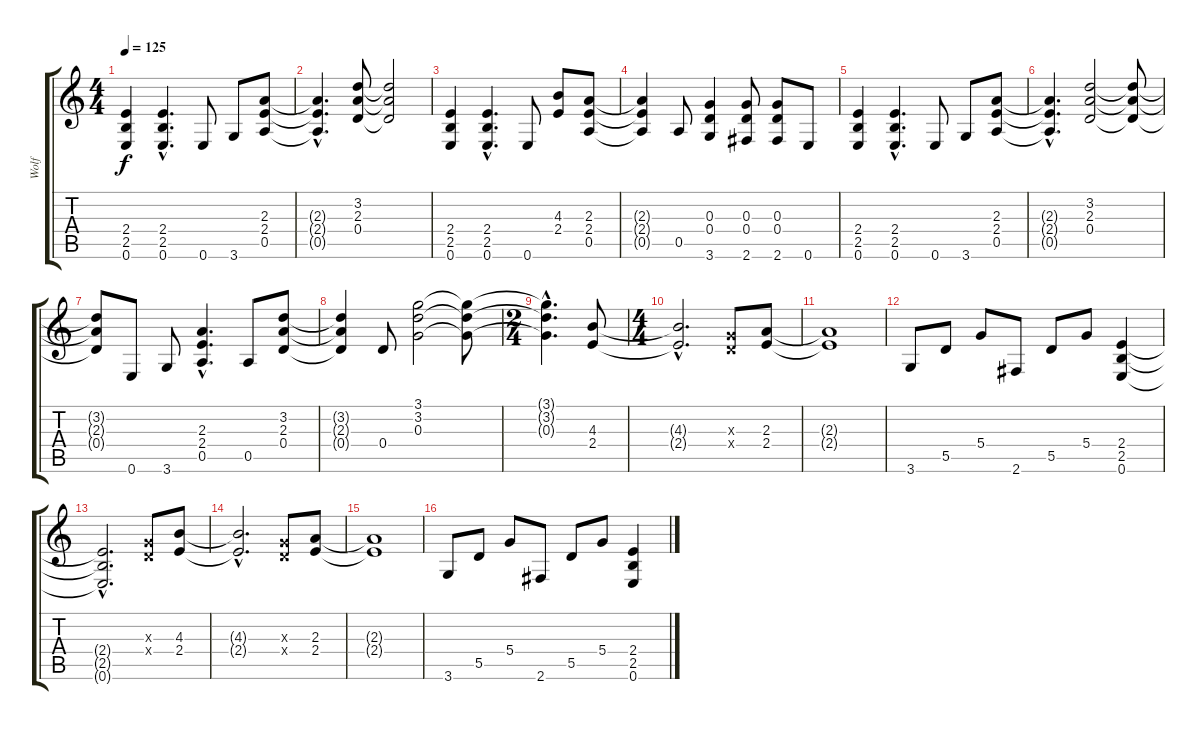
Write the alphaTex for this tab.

\track ("Wolf" "Wolf") {instrument overdrivenguitar}
\staff {score tabs}
\tuning (E4 B3 G3 D3 A2 E2) {hide}
\ts (4 4)
\tempo 125
\clef g2
\ks c
(2.4 2.5 0.6).4{dy f} (2.4{hac} 2.5{hac} 0.6{hac}).4{d} 0.6.8 3.6.8 (2.3 2.4 0.5).8 |
(2.3{hac t} 2.4{hac t} 0.5{hac t}).4{d} (3.2 2.3 0.4).8 (3.2{t} 2.3{t} 0.4{t}).2 |
(2.4 2.5 0.6).4 (2.4{hac} 2.5{hac} 0.6{hac}).4{d} 0.6.8 (4.3 2.4).8 (2.3 2.4 0.5).8 |
(2.3{t} 2.4{t} 0.5{t}).4 0.5.8 (0.3 0.4 3.6).4 (0.3 0.4 2.6).8 (0.3 0.4 2.6).8 0.6.8 |
(2.4 2.5 0.6).4 (2.4{hac} 2.5{hac} 0.6{hac}).4{d} 0.6.8 3.6.8 (2.3 2.4 0.5).8 |
(2.3{hac t} 2.4{hac t} 0.5{hac t}).4{d} (3.2 2.3 0.4).2 (3.2{t} 2.3{t} 0.4{t}).8 |
(3.2{t} 2.3{t} 0.4{t}).8 0.6.8 3.6.8 (2.3{hac} 2.4{hac} 0.5{hac}).4{d} 0.5.8 (3.2 2.3 0.4).8 |
(3.2{t} 2.3{t} 0.4{t}).4 0.4.8 (3.1 3.2 0.3).2 (3.1{t} 3.2{t} 0.3{t}).8 |
\ts (2 4)
(3.1{hac t} 3.2{hac t} 0.3{hac t}).4{d} (4.3 2.4).8 |
\ts (4 4)
(4.3{hac t} 2.4{hac t}).2{d} (0.3{x} 0.4{x}).8 (2.3 2.4).8 |
(2.3{t} 2.4{t}).1 |
3.6.8 5.5.8 5.4.8 2.6.8 5.5.8 5.4.8 (2.4 2.5 0.6).4 |
(2.4{hac t} 2.5{hac t} 0.6{hac t}).2{d} (0.3{x} 0.4{x}).8 (4.3 2.4).8 |
(4.3{hac t} 2.4{hac t}).2{d} (0.3{x} 0.4{x}).8 (2.3 2.4).8 |
(2.3{t} 2.4{t}).1 |
3.6.8 5.5.8 5.4.8 2.6.8 5.5.8 5.4.8 (2.4 2.5 0.6).4
